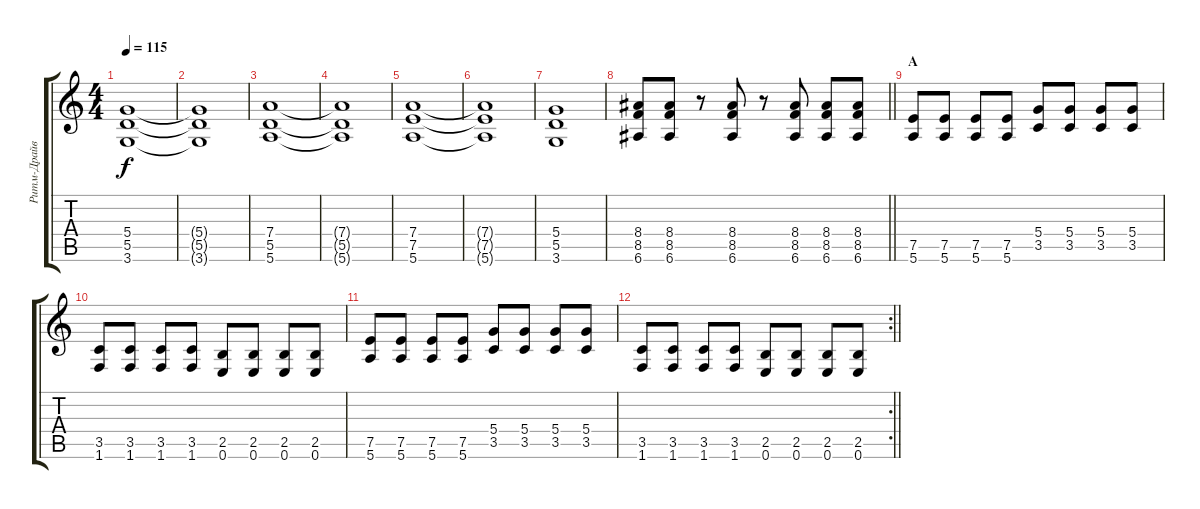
\track ("Ритм-Драйв" "Ритм-Драйв") {instrument overdrivenguitar}
\staff {score tabs}
\tuning (E4 B3 G3 D3 A2 E2) {hide}
\ts (4 4)
\tempo 115
\clef g2
\ks c
(5.4 5.5 3.6).1{dy f} |
(5.4{t} 5.5{t} 3.6{t}).1 |
(7.4 5.5 5.6).1 |
(7.4{t} 5.5{t} 5.6{t}).1 |
(7.4 7.5 5.6).1 |
(7.4{t} 7.5{t} 5.6{t}).1 |
(5.4 5.5 3.6).1 |
\barLineRight lightlight
(8.4 8.5 6.6).8 (8.4 8.5 6.6).8 r.8 (8.4 8.5 6.6).8 r.8 (8.4 8.5 6.6).8 (8.4 8.5 6.6).8 (8.4 8.5 6.6).8 |
\section ("" "A")
(7.5 5.6).8 (7.5 5.6).8 (7.5 5.6).8 (7.5 5.6).8 (5.4 3.5).8 (5.4 3.5).8 (5.4 3.5).8 (5.4 3.5).8 |
(3.5 1.6).8 (3.5 1.6).8 (3.5 1.6).8 (3.5 1.6).8 (2.5 0.6).8 (2.5 0.6).8 (2.5 0.6).8 (2.5 0.6).8 |
(7.5 5.6).8 (7.5 5.6).8 (7.5 5.6).8 (7.5 5.6).8 (5.4 3.5).8 (5.4 3.5).8 (5.4 3.5).8 (5.4 3.5).8 |
\rc 2
\barLineRight lightlight
(3.5 1.6).8 (3.5 1.6).8 (3.5 1.6).8 (3.5 1.6).8 (2.5 0.6).8 (2.5 0.6).8 (2.5 0.6).8 (2.5 0.6).8
